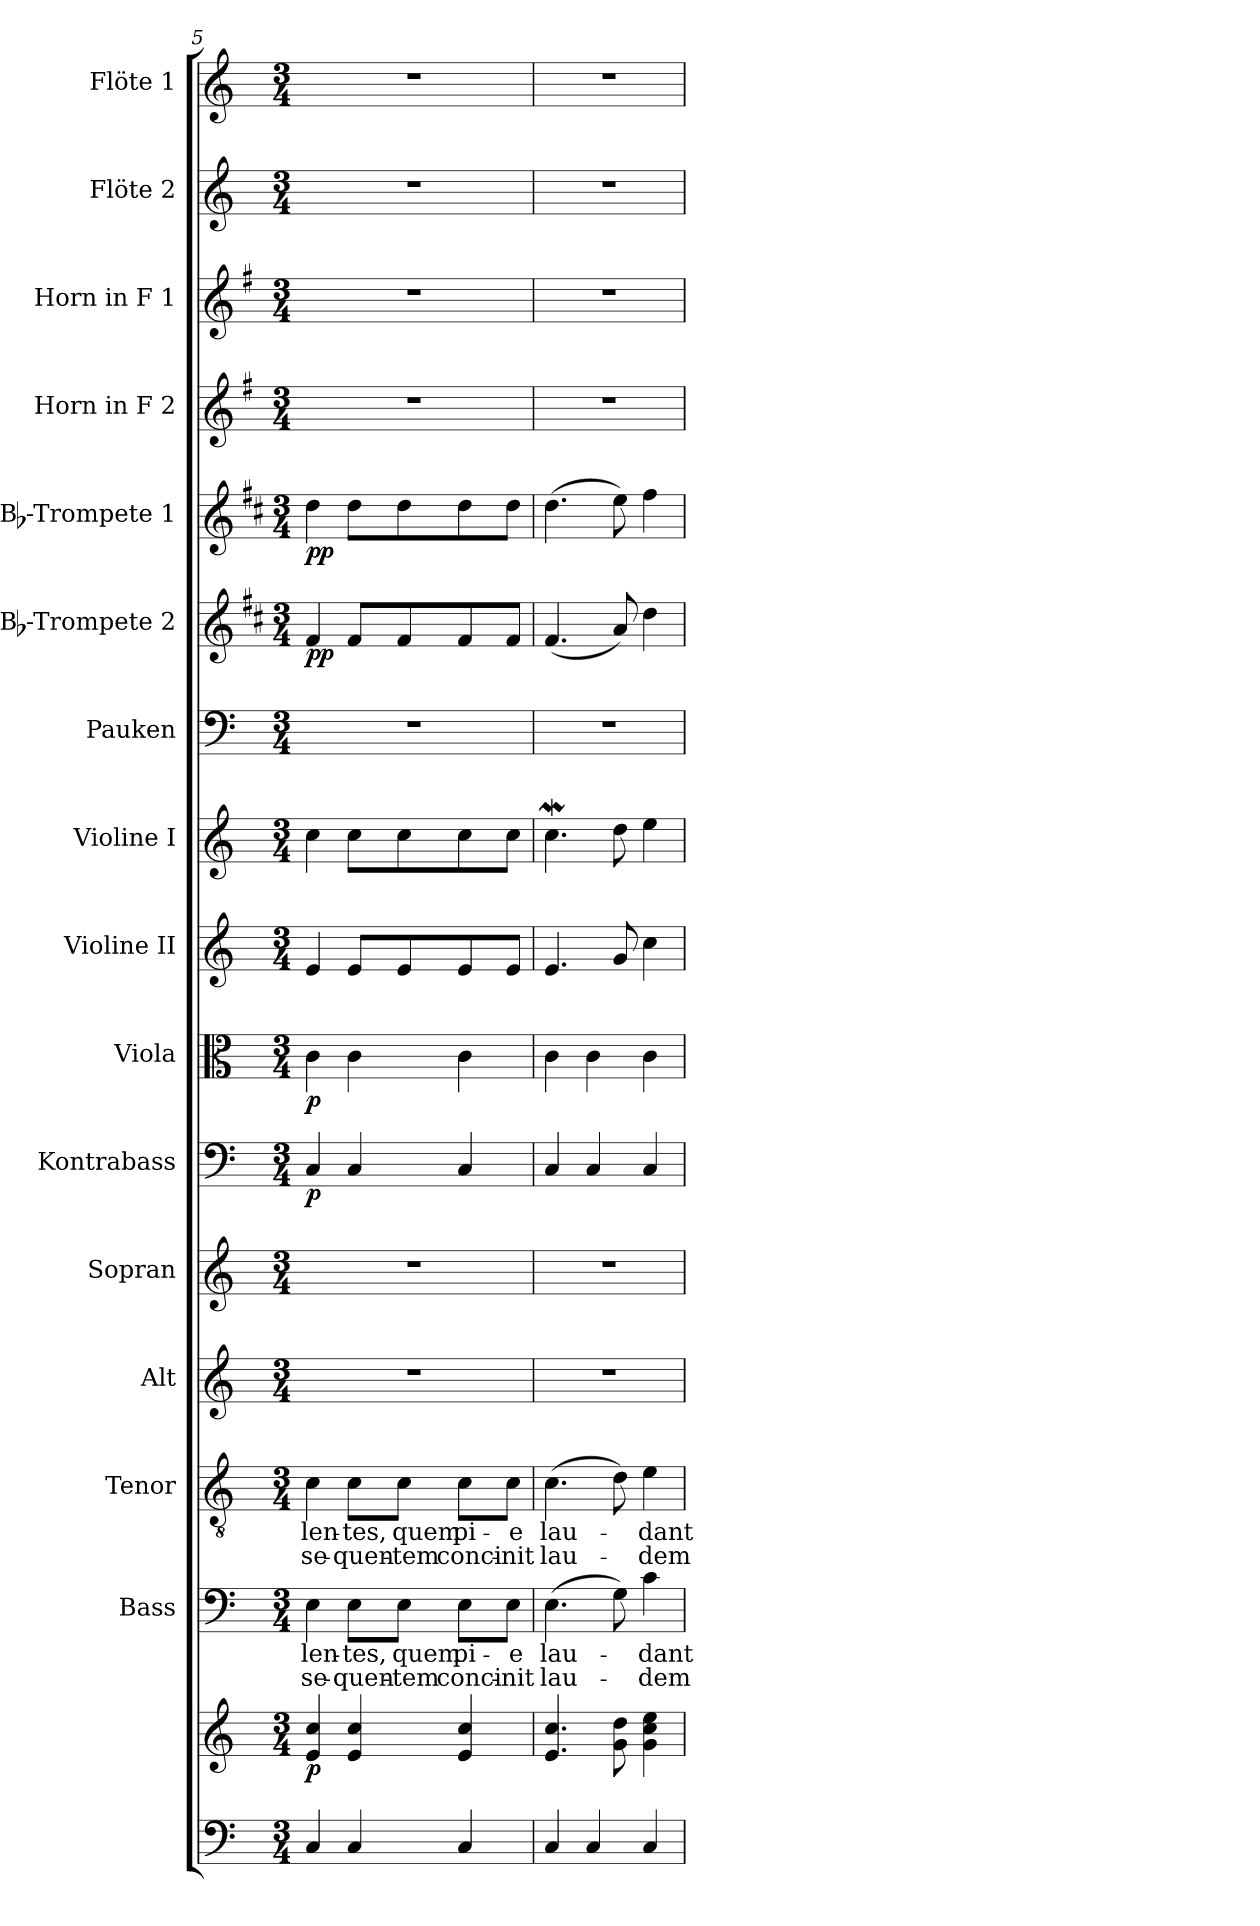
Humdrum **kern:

**kern	**kern	**dynam	**kern	**text	**text	**kern	**text	**text	**kern	**kern	**kern	**dynam	**kern	**dynam	**kern	**kern	**kern	**kern	**dynam	**kern	**dynam	**kern	**kern	**kern	**kern
*part16	*part16	*part16	*part15	*part15	*part15	*part14	*part14	*part14	*part13	*part12	*part11	*part11	*part10	*part10	*part9	*part8	*part7	*part6	*part6	*part5	*part5	*part4	*part3	*part2	*part1
*staff17	*staff16	*staff16/17	*staff15	*staff15	*staff15	*staff14	*staff14	*staff14	*staff13	*staff12	*staff11	*staff11	*staff10	*staff10	*staff9	*staff8	*staff7	*staff6	*staff6	*staff5	*staff5	*staff4	*staff3	*staff2	*staff1
*	*	*	*I"Bass	*	*	*I"Tenor	*	*	*I"Alt	*I"Sopran	*I"Kontrabass	*	*I"Viola	*	*I"Violine II	*I"Violine I	*I"Pauken	*I"Bb-Trompete 2	*	*I"Bb-Trompete 1	*	*I"Horn in F 2	*I"Horn in F 1	*I"Flöte 2	*I"Flöte 1
*	*	*	*I'B.	*	*	*I'T.	*	*	*I'A.	*I'S.	*I'Kb.	*	*I'Vla.	*	*I'Vl. II	*I'Vl. I	*I'Pk.	*I'Bb Trp. 2	*	*I'Bb Trp. 1	*	*	*	*I'Fl. 2	*I'Fl. 1
*clefF4	*clefG2	*	*clefF4	*	*	*clefGv2	*	*	*clefG2	*clefG2	*clefF4	*	*clefC3	*	*clefG2	*clefG2	*clefF4	*clefG2	*	*clefG2	*	*clefG2	*clefG2	*clefG2	*clefG2
*	*	*	*	*	*	*	*	*	*	*	*ITrd7c12	*	*	*	*	*	*	*ITrd1c2	*	*ITrd1c2	*	*ITrd4c7	*ITrd4c7	*	*
*k[]	*k[]	*	*k[]	*	*	*k[]	*	*	*k[]	*k[]	*k[]	*	*k[]	*	*k[]	*k[]	*k[]	*k[]	*	*k[]	*	*k[]	*k[]	*k[]	*k[]
*C:	*C:	*	*C:	*	*	*C:	*	*	*C:	*C:	*C:	*	*C:	*	*C:	*C:	*C:	*C:	*	*C:	*	*C:	*C:	*C:	*C:
*M3/4	*M3/4	*	*M3/4	*	*	*M3/4	*	*	*M3/4	*M3/4	*M3/4	*	*M3/4	*	*M3/4	*M3/4	*M3/4	*M3/4	*	*M3/4	*	*M3/4	*M3/4	*M3/4	*M3/4
=5	=5	=5	=5	=5	=5	=5	=5	=5	=5	=5	=5	=5	=5	=5	=5	=5	=5	=5	=5	=5	=5	=5	=5	=5	=5
!	!	!LO:DY:b	!	!LO:LY:b	!LO:LY:b	!	!LO:LY:b	!LO:LY:b	!	!	!	!LO:DY:b	!	!LO:DY:b	!	!	!	!	!LO:DY:b	!	!LO:DY:b	!	!	!	!
4C/	4e/ 4cc/	p	4E\	-len-	-se-	4c\	-len-	-se-	2.r	2.r	4CC/	p	4c\	p	4e/	4cc\	2.r	4e/	pp	4cc\	pp	2.r	2.r	2.r	2.r
!	!	!	!	!LO:LY:b	!LO:LY:b	!	!LO:LY:b	!LO:LY:b	!	!	!	!	!	!	!	!	!	!	!	!	!	!	!	!	!
4C/	4e/ 4cc/	.	8E\L	-tes,	-quen-	8c\L	-tes,	-quen-	.	.	4CC/	.	4c\	.	8e/L	8cc\L	.	8e/L	.	8cc\L	.	.	.	.	.
!	!	!	!	!LO:LY:b	!LO:LY:b	!	!LO:LY:b	!LO:LY:b	!	!	!	!	!	!	!	!	!	!	!	!	!	!	!	!	!
.	.	.	8E\J	quem	-tem	8c\J	quem	-tem	.	.	.	.	.	.	8e/	8cc\	.	8e/	.	8cc\	.	.	.	.	.
!	!	!	!	!LO:LY:b	!LO:LY:b	!	!LO:LY:b	!LO:LY:b	!	!	!	!	!	!	!	!	!	!	!	!	!	!	!	!	!
4C/	4e/ 4cc/	.	8E\L	pi-	conci-	8c\L	pi-	conci-	.	.	4CC/	.	4c\	.	8e/	8cc\	.	8e/	.	8cc\	.	.	.	.	.
!	!	!	!	!LO:LY:b	!LO:LY:b	!	!LO:LY:b	!LO:LY:b	!	!	!	!	!	!	!	!	!	!	!	!	!	!	!	!	!
.	.	.	8E\J	-e	-nit	8c\J	-e	-nit	.	.	.	.	.	.	8e/J	8cc\J	.	8e/J	.	8cc\J	.	.	.	.	.
=6	=6	=6	=6	=6	=6	=6	=6	=6	=6	=6	=6	=6	=6	=6	=6	=6	=6	=6	=6	=6	=6	=6	=6	=6	=6
!	!	!	!	!LO:LY:b	!LO:LY:b	!	!LO:LY:b	!LO:LY:b	!	!	!	!	!	!	!	!	!	!	!	!	!	!	!	!	!
4C/	4.e/ 4.cc/	.	(>4.E\	lau-	lau-	(>4.c\	lau-	lau-	2.r	2.r	4CC/	.	4c\	.	4.e/	4.ccw\	2.r	(<4.e/	.	(>4.cc\	.	2.r	2.r	2.r	2.r
4C/	.	.	.	.	.	.	.	.	.	.	4CC/	.	4c\	.	.	.	.	.	.	.	.	.	.	.	.
.	8g\ 8dd\	.	8G\)	.	.	8d\)	.	.	.	.	.	.	.	.	8g/	8dd\	.	8g/)	.	8dd\)	.	.	.	.	.
!	!	!	!	!LO:LY:b	!LO:LY:b	!	!LO:LY:b	!LO:LY:b	!	!	!	!	!	!	!	!	!	!	!	!	!	!	!	!	!
4C/	4g\ 4cc\ 4ee\	.	4c\	-dant	-dem	4e\	-dant	-dem	.	.	4CC/	.	4c\	.	4cc\	4ee\	.	4cc\	.	4ee\	.	.	.	.	.
=	=	=	=	=	=	=	=	=	=	=	=	=	=	=	=	=	=	=	=	=	=	=	=	=	=
*-	*-	*-	*-	*-	*-	*-	*-	*-	*-	*-	*-	*-	*-	*-	*-	*-	*-	*-	*-	*-	*-	*-	*-	*-	*-
